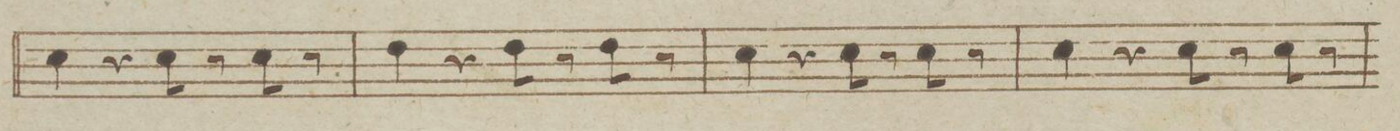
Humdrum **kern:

**kern
*I"Clarino Primo in B
*clefG2
*k[b-e-]
*met(c)
*M4/4
4b-\
4r
8b-\
8r
8b-\
8r
=14
4cc\
4r
8cc\
8r
8cc\
8r
=15
4b-\
4r
8b-\
8r
8b-\
8r
=16
4b-\
4r
8b-\
8r
8b-\
8r
=17
*-
